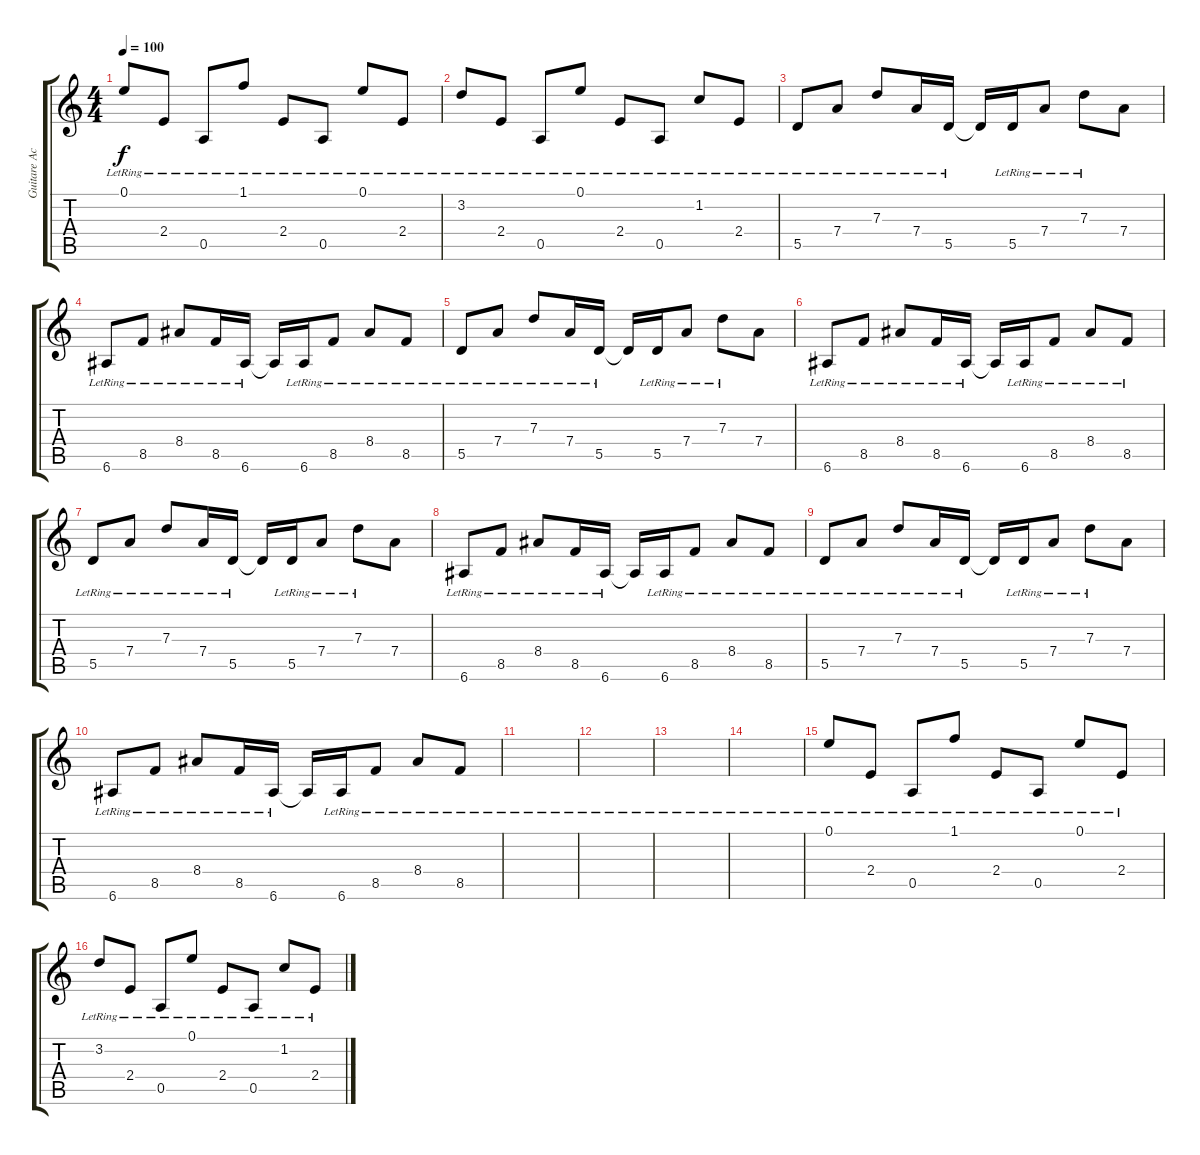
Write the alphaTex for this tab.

\track ("Guitare Acoustique" "Guitare Ac") {instrument acousticguitarnylon}
\staff {score tabs}
\tuning (E4 B3 G3 D3 A2 E2) {hide}
\ts (4 4)
\tempo 100
\clef g2
\ks c
0.1{lr}.8{dy f} 2.4{lr}.8 0.5{lr}.8 1.1{lr}.8 2.4{lr}.8 0.5{lr}.8 0.1{lr}.8 2.4{lr}.8 |
3.2{lr}.8 2.4{lr}.8 0.5{lr}.8 0.1{lr}.8 2.4{lr}.8 0.5{lr}.8 1.2{lr}.8 2.4{lr}.8 |
5.5{lr}.8 7.4{lr}.8 7.3{lr}.8 7.4{lr}.16 5.5{lr}.16 5.5{t}.16 5.5{lr}.16 7.4{lr}.8 7.3{lr}.8 7.4.8 |
6.6{lr}.8 8.5{lr}.8 8.4{lr}.8 8.5{lr}.16 6.6{lr}.16 6.6{t}.16 6.6{lr}.16 8.5{lr}.8 8.4{lr}.8 8.5{lr}.8 |
5.5{lr}.8 7.4{lr}.8 7.3{lr}.8 7.4{lr}.16 5.5{lr}.16 5.5{t}.16 5.5{lr}.16 7.4{lr}.8 7.3{lr}.8 7.4.8 |
6.6{lr}.8 8.5{lr}.8 8.4{lr}.8 8.5{lr}.16 6.6{lr}.16 6.6{t}.16 6.6{lr}.16 8.5{lr}.8 8.4{lr}.8 8.5{lr}.8 |
5.5{lr}.8 7.4{lr}.8 7.3{lr}.8 7.4{lr}.16 5.5{lr}.16 5.5{t}.16 5.5{lr}.16 7.4{lr}.8 7.3{lr}.8 7.4.8 |
6.6{lr}.8 8.5{lr}.8 8.4{lr}.8 8.5{lr}.16 6.6{lr}.16 6.6{t}.16 6.6{lr}.16 8.5{lr}.8 8.4{lr}.8 8.5{lr}.8 |
5.5{lr}.8 7.4{lr}.8 7.3{lr}.8 7.4{lr}.16 5.5{lr}.16 5.5{t}.16 5.5{lr}.16 7.4{lr}.8 7.3{lr}.8 7.4.8 |
6.6{lr}.8 8.5{lr}.8 8.4{lr}.8 8.5{lr}.16 6.6{lr}.16 6.6{t}.16 6.6{lr}.16 8.5{lr}.8 8.4{lr}.8 8.5{lr}.8 |
|
|
|
|
0.1{lr}.8 2.4{lr}.8 0.5{lr}.8 1.1{lr}.8 2.4{lr}.8 0.5{lr}.8 0.1{lr}.8 2.4{lr}.8 |
3.2{lr}.8 2.4{lr}.8 0.5{lr}.8 0.1{lr}.8 2.4{lr}.8 0.5{lr}.8 1.2{lr}.8 2.4{lr}.8
